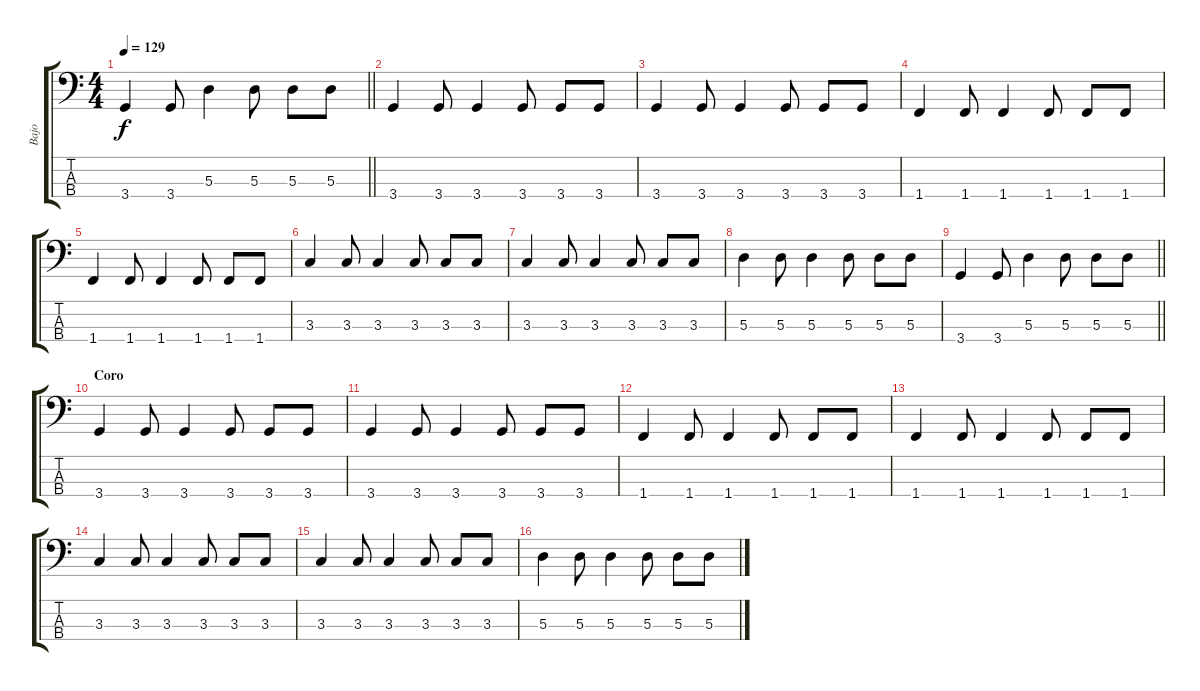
\track ("Bajo" "Bajo") {instrument electricbassfinger}
\staff {score tabs}
\tuning (G2 D2 A1 E1) {hide}
\ts (4 4)
\tempo 129
\clef f4
\barLineRight lightlight
\ks c
3.4.4{dy f} 3.4.8 5.3.4 5.3.8 5.3.8 5.3.8 |
\section ("" "")
3.4.4 3.4.8 3.4.4 3.4.8 3.4.8 3.4.8 |
3.4.4 3.4.8 3.4.4 3.4.8 3.4.8 3.4.8 |
1.4.4 1.4.8 1.4.4 1.4.8 1.4.8 1.4.8 |
1.4.4 1.4.8 1.4.4 1.4.8 1.4.8 1.4.8 |
3.3.4 3.3.8 3.3.4 3.3.8 3.3.8 3.3.8 |
3.3.4 3.3.8 3.3.4 3.3.8 3.3.8 3.3.8 |
5.3.4 5.3.8 5.3.4 5.3.8 5.3.8 5.3.8 |
\barLineRight lightlight
3.4.4 3.4.8 5.3.4 5.3.8 5.3.8 5.3.8 |
\section ("" "Coro")
3.4.4 3.4.8 3.4.4 3.4.8 3.4.8 3.4.8 |
3.4.4 3.4.8 3.4.4 3.4.8 3.4.8 3.4.8 |
1.4.4 1.4.8 1.4.4 1.4.8 1.4.8 1.4.8 |
1.4.4 1.4.8 1.4.4 1.4.8 1.4.8 1.4.8 |
3.3.4 3.3.8 3.3.4 3.3.8 3.3.8 3.3.8 |
3.3.4 3.3.8 3.3.4 3.3.8 3.3.8 3.3.8 |
5.3.4 5.3.8 5.3.4 5.3.8 5.3.8 5.3.8
